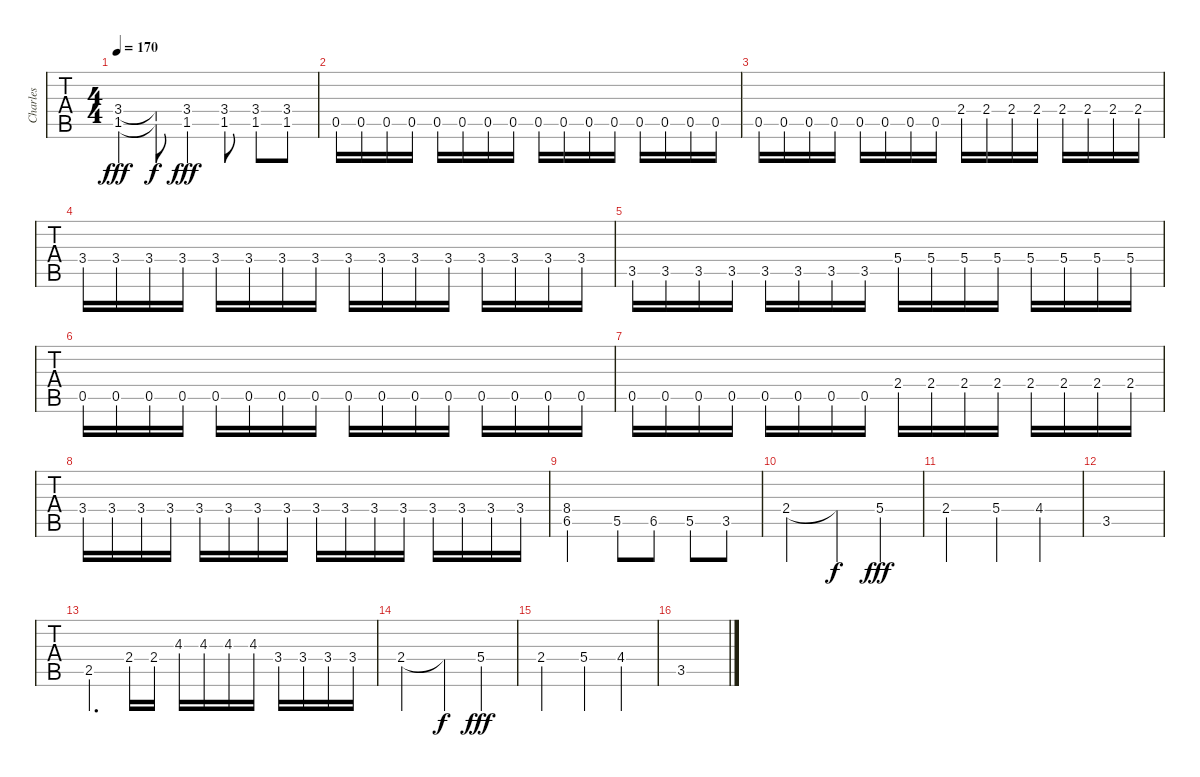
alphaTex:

\track ("Charles" "Charles") {instrument distortionguitar}
\staff {tabs}
\tuning (D4 A3 F3 C3 G2 D2) {hide}
\ts (4 4)
\tempo 170
\clef g2
\ks c
(3.4 1.5).4{dy fff} (3.4{t} 1.5{t}).8{dy f} (3.4 1.5).4{dy fff} (3.4 1.5).8 (3.4 1.5).8 (3.4 1.5).8 |
0.5.16 0.5.16 0.5.16 0.5.16 0.5.16 0.5.16 0.5.16 0.5.16 0.5.16 0.5.16 0.5.16 0.5.16 0.5.16 0.5.16 0.5.16 0.5.16 |
0.5.16 0.5.16 0.5.16 0.5.16 0.5.16 0.5.16 0.5.16 0.5.16 2.4.16 2.4.16 2.4.16 2.4.16 2.4.16 2.4.16 2.4.16 2.4.16 |
3.4.16 3.4.16 3.4.16 3.4.16 3.4.16 3.4.16 3.4.16 3.4.16 3.4.16 3.4.16 3.4.16 3.4.16 3.4.16 3.4.16 3.4.16 3.4.16 |
3.5.16 3.5.16 3.5.16 3.5.16 3.5.16 3.5.16 3.5.16 3.5.16 5.4.16 5.4.16 5.4.16 5.4.16 5.4.16 5.4.16 5.4.16 5.4.16 |
0.5.16 0.5.16 0.5.16 0.5.16 0.5.16 0.5.16 0.5.16 0.5.16 0.5.16 0.5.16 0.5.16 0.5.16 0.5.16 0.5.16 0.5.16 0.5.16 |
0.5.16 0.5.16 0.5.16 0.5.16 0.5.16 0.5.16 0.5.16 0.5.16 2.4.16 2.4.16 2.4.16 2.4.16 2.4.16 2.4.16 2.4.16 2.4.16 |
3.4.16 3.4.16 3.4.16 3.4.16 3.4.16 3.4.16 3.4.16 3.4.16 3.4.16 3.4.16 3.4.16 3.4.16 3.4.16 3.4.16 3.4.16 3.4.16 |
(8.4 6.5).2 5.5.8 6.5.8 5.5.8 3.5.8 |
2.4.2 2.4{t}.4{dy f} 5.4.4{dy fff} |
2.4.2 5.4.4 4.4.4 |
3.5.1 |
2.5.4{d} 2.4.16 2.4.16 4.3.16 4.3.16 4.3.16 4.3.16 3.4.16 3.4.16 3.4.16 3.4.16 |
2.4.2 2.4{t}.4{dy f} 5.4.4{dy fff} |
2.4.2 5.4.4 4.4.4 |
3.5.1
